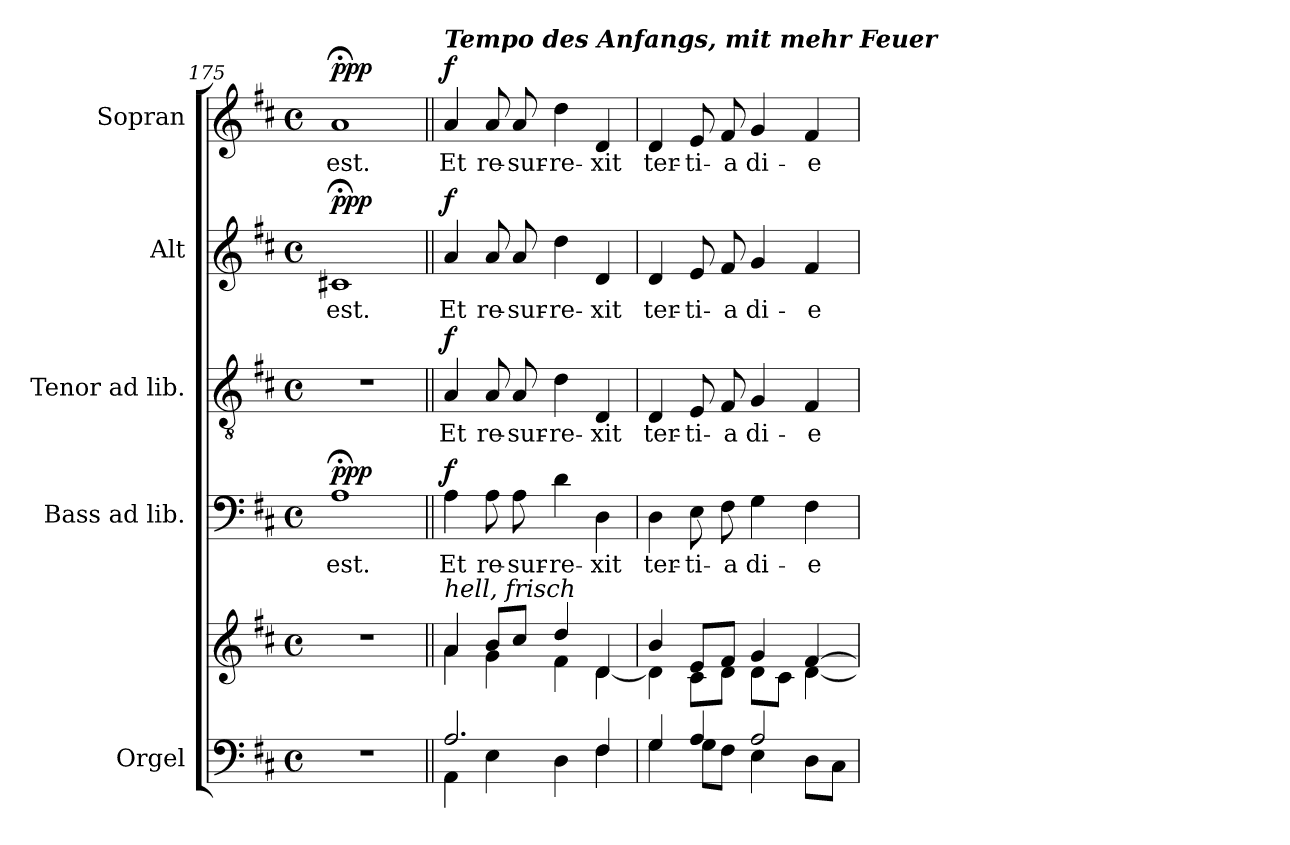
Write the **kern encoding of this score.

**kern	**kern	**kern	**text	**dynam	**kern	**text	**dynam	**kern	**text	**dynam	**kern	**text	**dynam
*part5	*part5	*part4	*part4	*part4	*part3	*part3	*part3	*part2	*part2	*part2	*part1	*part1	*part1
*staff6	*staff5	*staff4	*staff4	*staff4	*staff3	*staff3	*staff3	*staff2	*staff2	*staff2	*staff1	*staff1	*staff1
*I"Orgel	*	*I"Bass ad lib.	*	*	*I"Tenor ad lib.	*	*	*I"Alt	*	*	*I"Sopran	*	*
*I'Org.	*	*I'B.	*	*	*I'T.	*	*	*I'A.	*	*	*I'S.	*	*
*clefF4	*clefG2	*clefF4	*	*	*clefGv2	*	*	*clefG2	*	*	*clefG2	*	*
*k[f#c#]	*k[f#c#]	*k[f#c#]	*	*	*k[f#c#]	*	*	*k[f#c#]	*	*	*k[f#c#]	*	*
*D:	*D:	*D:	*	*	*D:	*	*	*D:	*	*	*D:	*	*
*M4/4	*M4/4	*M4/4	*	*	*M4/4	*	*	*M4/4	*	*	*M4/4	*	*
*met(c)	*met(c)	*met(c)	*	*	*met(c)	*	*	*met(c)	*	*	*met(c)	*	*
=175	=175	=175	=175	=175	=175	=175	=175	=175	=175	=175	=175	=175	=175
!	!	!	!LO:LY:b	!LO:DY:a	!	!	!	!	!LO:LY:b	!LO:DY:a	!	!LO:LY:b	!LO:DY:a
1r	1r	1A;<	est.	ppp	1r	.	.	1c#X;<	est.	ppp	1a;<	est.	ppp
=176||	=176||	=176||	=176||	=176||	=176||	=176||	=176||	=176||	=176||	=176||	=176||	=176||	=176||
*^	*^	*	*	*	*	*	*	*	*	*	*	*	*
!	!	!	!	!	!	!	!	!	!	!	!	!	!LO:TX:a:Bi:t=Tempo des Anfangs, mit mehr Feuer	!	!
!	!	!LO:TX:a:i:t=hell, frisch	!	!	!	!	!	!	!	!	!	!	!	!	!
!	!	!	!	!	!LO:LY:b	!LO:DY:a	!	!LO:LY:b	!LO:DY:a	!	!LO:LY:b	!LO:DY:a	!	!LO:LY:b	!LO:DY:a
2.A/	4AA\	4a/	4a\	4A\	Et	f	4A/	Et	f	4a/	Et	f	4a/	Et	f
!	!	!	!	!	!LO:LY:b	!	!	!LO:LY:b	!	!	!LO:LY:b	!	!	!LO:LY:b	!
.	4E\	8b/L	4g\	8A\	re-	.	8A/	re-	.	8a/	re-	.	8a/	re-	.
!	!	!	!	!	!LO:LY:b	!	!	!LO:LY:b	!	!	!LO:LY:b	!	!	!LO:LY:b	!
.	.	8cc#/J	.	8A\	-sur-	.	8A/	-sur-	.	8a/	-sur-	.	8a/	-sur-	.
!	!	!	!	!	!LO:LY:b	!	!	!LO:LY:b	!	!	!LO:LY:b	!	!	!LO:LY:b	!
.	4D\	4dd/	4f#\	4d\	-re-	.	4d\	-re-	.	4dd\	-re-	.	4dd\	-re-	.
!	!	!	!	!	!LO:LY:b	!	!	!LO:LY:b	!	!	!LO:LY:b	!	!	!LO:LY:b	!
4F#/	4F#\	4d/	[<4d\	4D\	-xit	.	4D/	-xit	.	4d/	-xit	.	4d/	-xit	.
=177	=177	=177	=177	=177	=177	=177	=177	=177	=177	=177	=177	=177	=177	=177	=177
!	!	!	!	!	!LO:LY:b	!	!	!LO:LY:b	!	!	!LO:LY:b	!	!	!LO:LY:b	!
4G/	4G\	4b/	4d\]	4D\	ter-	.	4D/	ter-	.	4d/	ter-	.	4d/	ter-	.
!	!	!	!	!	!LO:LY:b	!	!	!LO:LY:b	!	!	!LO:LY:b	!	!	!LO:LY:b	!
4A/	8G\L	8e/L	8c#\L	8E\	-ti-	.	8E/	-ti-	.	8e/	-ti-	.	8e/	-ti-	.
!	!	!	!	!	!LO:LY:b	!	!	!LO:LY:b	!	!	!LO:LY:b	!	!	!LO:LY:b	!
.	8F#\J	8f#/J	8d\J	8F#\	-a	.	8F#/	-a	.	8f#/	-a	.	8f#/	-a	.
!	!	!	!	!	!LO:LY:b	!	!	!LO:LY:b	!	!	!LO:LY:b	!	!	!LO:LY:b	!
2A/	4E\	4g/	8d\L	4G\	di-	.	4G/	di-	.	4g/	di-	.	4g/	di-	.
.	.	.	8c#\J	.	.	.	.	.	.	.	.	.	.	.	.
!	!	!	!	!	!LO:LY:b	!	!	!LO:LY:b	!	!	!LO:LY:b	!	!	!LO:LY:b	!
.	8D\L	[>4f#/	[<4d\	4F#\	-e	.	4F#/	-e	.	4f#/	-e	.	4f#/	-e	.
.	8C#\J	.	.	.	.	.	.	.	.	.	.	.	.	.	.
*v	*v	*	*	*	*	*	*	*	*	*	*	*	*	*	*
*	*v	*v	*	*	*	*	*	*	*	*	*	*	*	*
=	=	=	=	=	=	=	=	=	=	=	=	=	=
*-	*-	*-	*-	*-	*-	*-	*-	*-	*-	*-	*-	*-	*-
